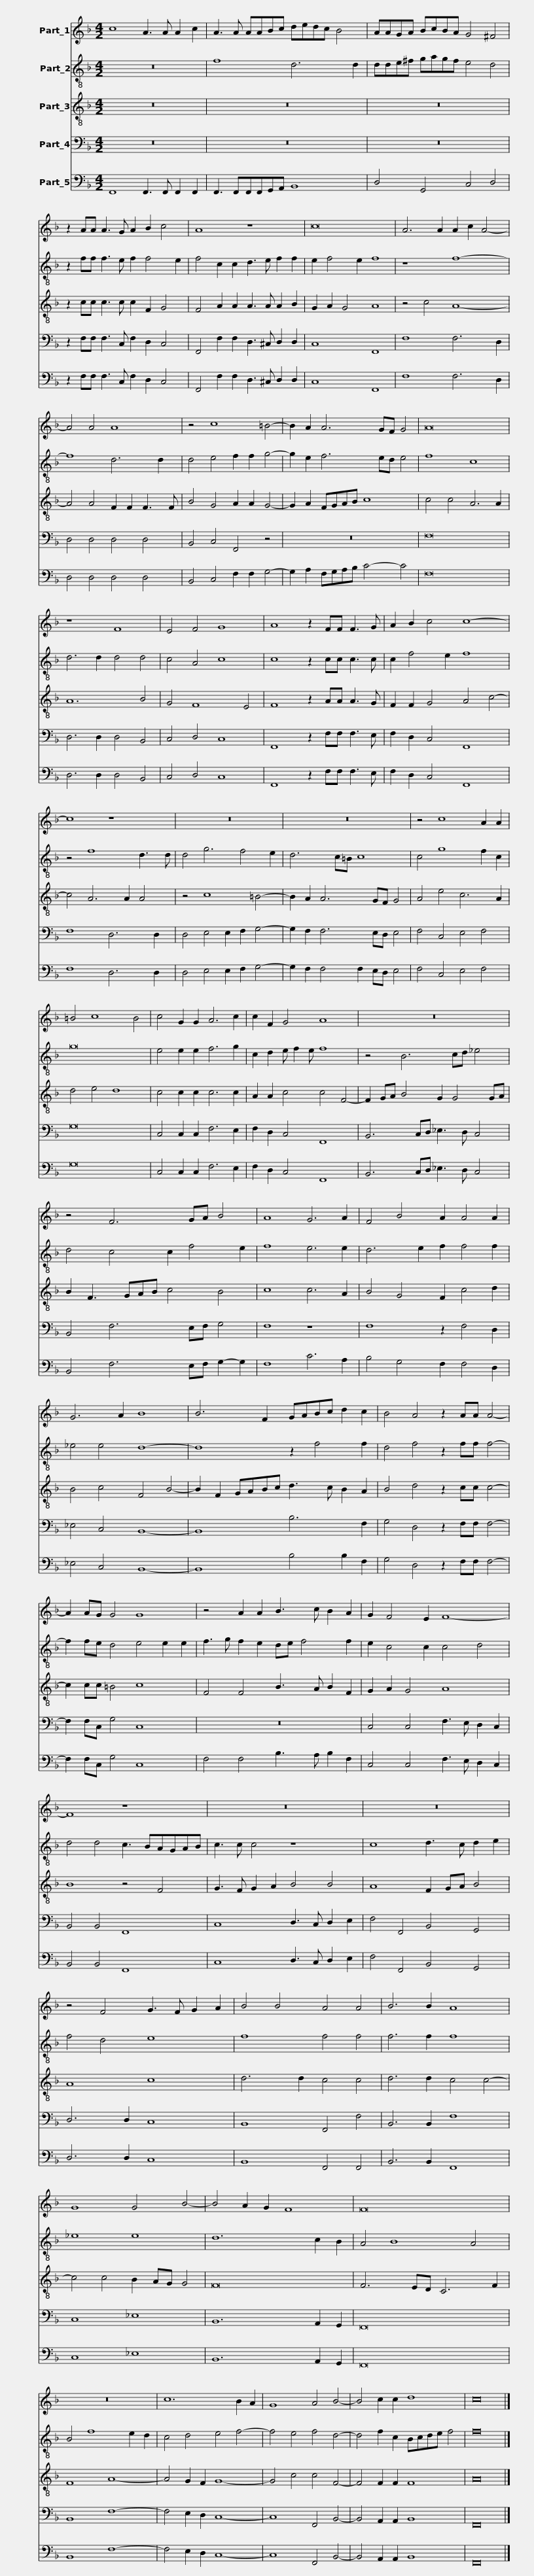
X:1
%%score 1 2 3 4 5
L:1/8
M:4/2
I:linebreak $
K:F
V:1 treble
V:2 treble-8
V:3 treble-8
V:4 bass
V:5 bass
V:1
 c8 A3 A A2 c2 | A3 A AABc dedc B4 | AAGA BcBA G4 ^F4 |$ z2 AA A3 G A2 B2 c4 | A8 z8 | %5
 c16 | A6 A2 A2 c2 A4- |$ A4 A4 A8 | z4 c8 =B4- | B2 A2 A6 GF G4 | %10
 A16 | z8 F8 |$ E4 F4 G8 | A8 z2 FF F3 G | A2 B2 c4 c8- | %15
 c8 z8 | z16 |$ z16 | z4 c8 A2 A2 | =B4 c8 B4 | %20
 c4 G2 G2 A6 c2 | c2 F2 G4 A8 |$ z16 | z4 F6 GA B4 | A8 G6 A2 | %25
 F4 B4 A2 A4 A2 |$ G6 A2 B8 | B6 F2 GABc d2 c2 | B4 A4 z2 AA A4- | A2 AG G4 G8 |$ %30
 z4 A2 A2 B3 c B2 A2 | G2 F4 E2 F8- | F8 z8 | z16 |$ z16 | %35
 z4 F4 G3 F G2 A2 | B4 B4 A4 A4 | B6 B2 A8 | G8 G4 B4- | B4 A2 G2 F8 |$ %40
 F16 | z16 | c12 B2 A2 | G8 A4 B4- | B4 c2 c2 d8 | %45
 c16 |] %46
V:2
 z16 | f8 d6 d2 | dde^f gagf e4 d4 |$ z2 ff f3 e f2 f4 e2 | f4 c2 c2 d3 e f2 f2 | %5
 e2 f4 e2 f8 | z8 f8- |$ f8 d6 d2 | d4 e4 f2 f2 g4- | g2 e2 f6 ed e4 | %10
 f8 c8 | d6 d2 d4 d4 |$ c4 A4 c8 | c8 z2 cc c3 c | c2 f4 e2 f8 | %15
 z4 f8 d3 d | d4 g6 f4 e2 |$ d6 c=B c8 | c4 g8 f2 c2 | g16 | %20
 e4 e2 e2 f6 g2 | c2 d2 e f2 e f8 |$ z4 B6 cd _e4 | d4 c4 c2 f4 e2 | f8 e6 e2 | %25
 d6 e2 f2 f4 f2 |$ _e4 e4 d8- | d8 z2 f4 f2 | d4 f4 z2 ff f4- | f2 fe d4 e4 e2 e2 |$ %30
 f3 g f2 e2 de f4 f2 | e2 c4 c2 c4 d4 | d4 d4 c3 BAGAB | c3 c c4 z8 |$ c8 d3 c d2 e2 | %35
 f4 d4 e8 | f8 f4 f4 | f6 f2 f8 | _e8 e8 | d12 c2 B2 |$ %40
 A4 B8 A4 | B4 f8 e2 d2 | c4 d4 e4 f4- | f4 e4 f4 d4- | d4 f2 c2 Bcde f4 | %45
 f16 |] %46
V:3
 z16 | z16 | z16 |$ z2 cc c3 c c2 F2 G4 | F4 A2 A2 A3 A A2 B2 | %5
 G2 A2 G4 A8 | z4 c4 A8- |$ A4 A4 F2 F2 F3 F | B4 G4 A2 A2 G4- | G2 A2 FGAB c8 | %10
 c4 c4 A6 A2 | A12 B4 |$ G4 F8 E4 | F8 z2 AA A3 G | F2 F2 G4 A4 c4- | %15
 c4 A6 A2 A4 | z4 c8 =B4- |$ B2 A2 A6 GF G4 | A4 e4 c6 A2 | d4 e4 d8 | %20
 c4 c2 c2 c6 c2 | A2 A2 c4 c4 F4- |$ F2 GA B4 G2 G4 GA | B2 F3 GAB c4 B4 | c8 c6 A2 | %25
 B4 G4 F2 c4 d2 |$ B4 c4 F4 B4- | B2 F2 GABc d3 c B2 A2 | B4 d4 z2 cc c4- | c2 cc =B4 c8 |$ %30
 F4 F4 B3 A B2 F2 | G2 A2 G4 A8 | B8 z4 F4 | G3 F G2 A2 B4 B4 |$ A8 F2 GA B4 | %35
 A8 c8 | d6 d2 c4 c4 | d6 d2 c4 c4- | c4 c4 B2 AG G4 | F16 |$ %40
 F6 ED C6 F2 | F8 A8- | A4 G2 F2 G8- | G4 c4 c4 F4- | F4 F2 F2 F8 | %45
 A16 |] %46
V:4
 z16 | z16 | z16 |$ z2 F,F, F,3 C, F,2 D,2 C,4 | F,,4 F,2 F,2 D,3 ^C, D,2 D,2 | %5
 C,8 F,,8 | F,8 F,6 D,2 |$ D,4 D,4 D,4 D,4 | B,,4 C,4 F,,4 z4 | z16 | %10
 F,16 | D,6 D,2 D,4 B,,4 |$ C,4 D,4 C,8 | F,,8 z2 F,F, F,3 E, | F,2 D,2 C,4 F,,8 | %15
 F,8 D,6 D,2 | D,4 E,4 E,2 F,2 G,4- |$ G,2 F,2 F,6 E,D, E,4 | F,4 C,4 E,4 F,4 | G,16 | %20
 C,4 C,2 C,2 F,6 E,2 | F,2 D,2 C,4 F,,8 |$ B,,6 C,D, _E,3 D, C,4 | B,,4 F,6 E,F, G,4 | F,8 z8 | %25
 F,8 z2 F,4 D,2 |$ _E,4 C,4 B,,8- | B,,8 B,6 F,2 | G,4 D,4 z2 F,F, F,4- | F,2 F,C, G,4 C,8 |$ %30
 z16 | C,4 C,4 F,3 E, D,2 C,2 | B,,4 B,,4 F,,8 | C,8 D,3 C, D,2 E,2 |$ F,4 F,,4 B,,4 G,,4 | %35
 D,6 D,2 C,8 | B,,8 F,,4 F,4 | B,,6 B,,2 F,8 | C,8 _E,8 | B,,12 A,,2 G,,2 |$ %40
 F,,16 | B,,8 F,8- | F,4 E,2 D,2 C,8- | C,8 F,,4 B,,4- | B,,4 A,,2 A,,2 B,,8 | %45
 F,,16 |] %46
V:5
 F,,8 F,,3 F,, F,,2 F,,2 | F,,3 F,,F,,F,,G,,A,, B,,8 | D,4 G,,4 C,4 D,4 |$ z2 F,F, F,3 C, F,2 D,2 C,4 | F,,4 F,2 F,2 D,3 ^C, D,2 D,2 | %5
 C,8 F,,8 | F,8 F,6 D,2 |$ D,4 D,4 D,4 D,4 | B,,4 C,4 F,2 F,2 G,4- | G,2 A,2 F,G,A,B, C4- C4 | %10
 F,16 | D,6 D,2 D,4 B,,4 |$ C,4 D,4 C,8 | F,,8 z2 F,F, F,3 E, | F,2 D,2 C,4 F,,8 | %15
 F,8 D,6 D,2 | D,4 E,4 E,2 F,2 G,4- |$ G,2 F,2 F,4 F,2 E,D, E,4 | F,4 C,4 E,4 F,4 | G,16 | %20
 C,4 C,2 C,2 F,6 E,2 | F,2 D,2 C,4 F,,8 |$ B,,6 C,D, _E,3 D, C,4 | B,,4 F,6 E,F, G,2- G,2 | F,8 C6 A,2 | %25
 B,4 G,4 F,2 F,4 D,2 |$ _E,4 C,4 B,,8- | B,,8 B,4 B,2 F,2 | G,4 D,4 z2 F,F, F,4- | F,2 F,C, G,4 C,8 |$ %30
 F,4 F,4 B,3 A, B,2 F,2 | C,4 C,4 F,3 E, D,2 C,2 | B,,4 B,,4 F,,8 | C,8 D,3 C, D,2 E,2 |$ F,4 F,,4 B,,4 G,,4 | %35
 D,6 D,2 C,8 | B,,8 F,,4 F,,4 | B,,6 B,,2 F,,8 | C,8 _E,8 | B,,12 A,,2 G,,2 |$ %40
 F,,16 | B,,8 F,8- | F,4 E,2 D,2 C,8- | C,8 F,,4 B,,4- | B,,4 A,,2 A,,2 B,,8 | %45
 F,,16 |] %46
